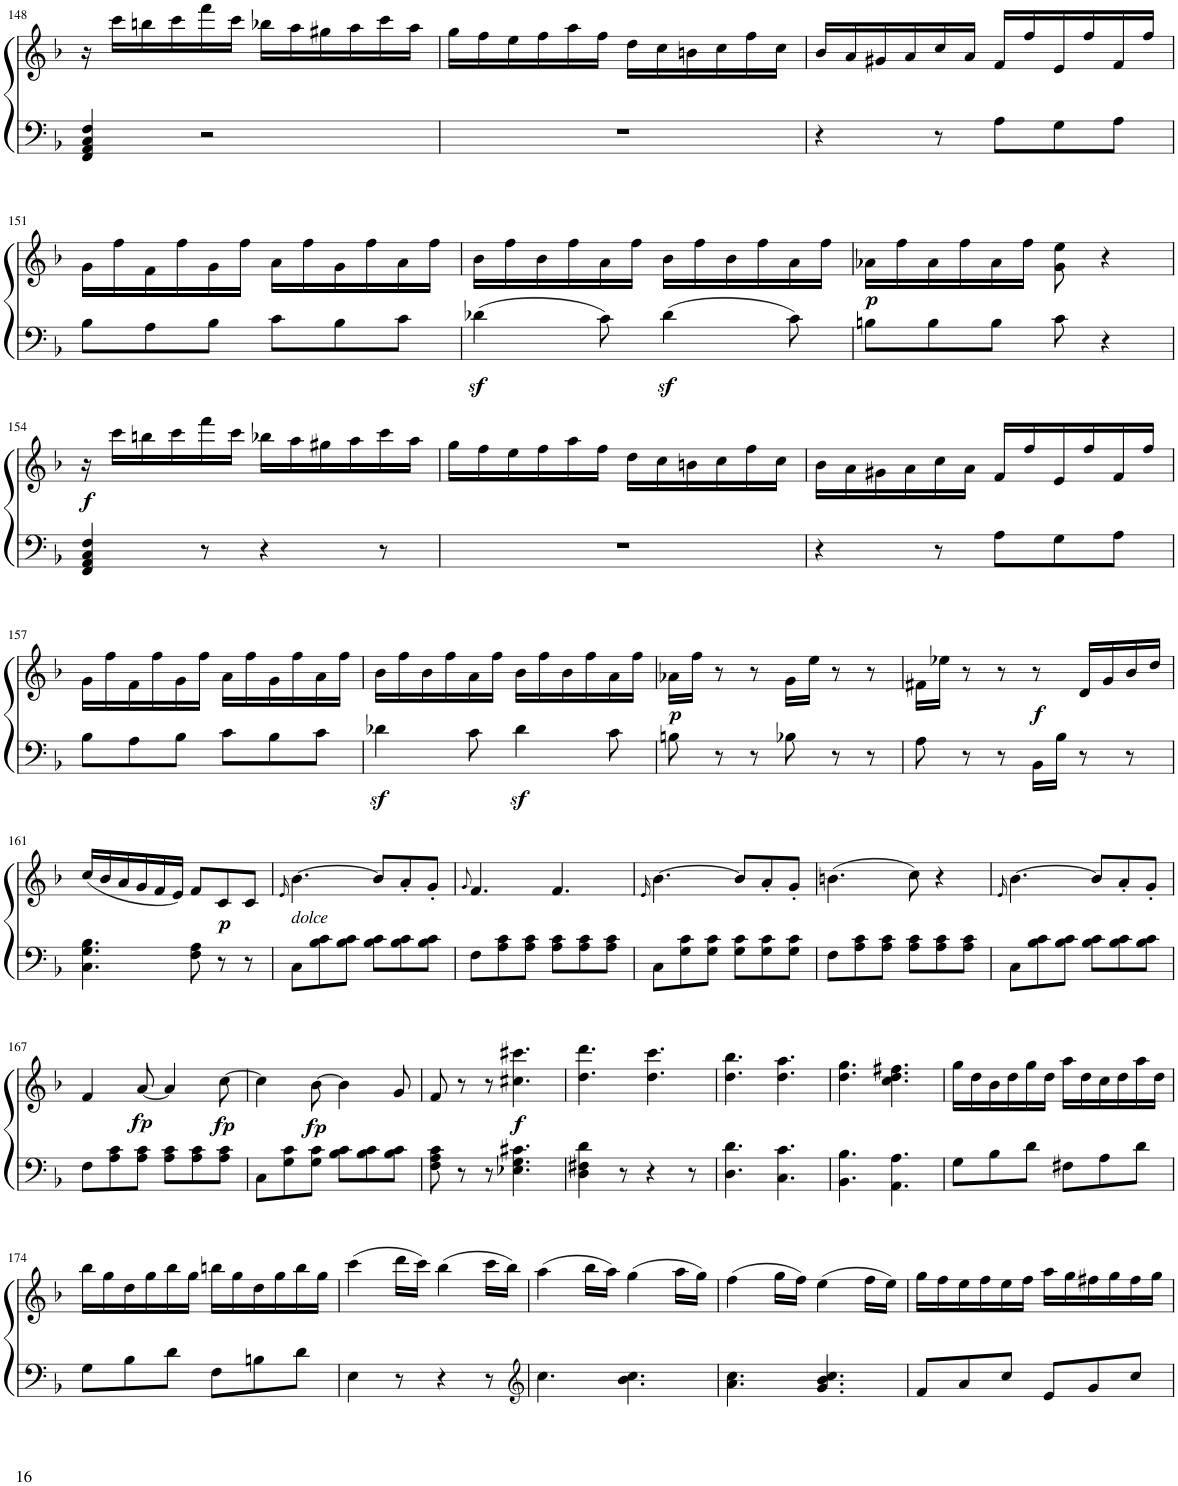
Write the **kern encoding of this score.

**kern	**kern	**dynam
*part1	*part1	*part1
*staff2	*staff1	*staff1/2
*I"Piano	*	*
*I'Pno.	*	*
!!LO:PB:g=z
*clefF4	*clefG2	*
*k[b-]	*k[b-]	*
*M6/8	*M6/8	*
=148	=148	=148
4FF/ 4AA/ 4C/ 4F/	16r	.
.	16ccc\LL	.
.	16bbn\	.
.	16ccc\	.
2r	16fff\	.
.	16ccc\JJ	.
.	16bb-X\LL	.
.	16aa\	.
.	16gg#X\	.
.	16aa\	.
.	16ccc\	.
.	16aa\JJ	.
=149	=149	=149
2.r	16gg\LL	.
.	16ff\	.
.	16ee\	.
.	16ff\	.
.	16aa\	.
.	16ff\JJ	.
.	16dd\LL	.
.	16cc\	.
.	16bn\	.
.	16cc\	.
.	16ff\	.
.	16cc\JJ	.
=150	=150	=150
4r	16b-/LL	.
.	16a/	.
.	16g#X/	.
.	16a/	.
8r	16cc/	.
.	16a/JJ	.
8A\L	16f/LL	.
.	16ff/	.
8G\	16e/	.
.	16ff/	.
8A\J	16f/	.
.	16ff/JJ	.
!!LO:LB:g=z
=151	=151	=151
8B-\L	16g\LL	.
.	16ff\	.
8A\	16f\	.
.	16ff\	.
8B-\J	16g\	.
.	16ff\JJ	.
8c\L	16a\LL	.
.	16ff\	.
8B-\	16g\	.
.	16ff\	.
8c\J	16a\	.
.	16ff\JJ	.
=152	=152	=152
4d-Xz<\	16b-\LL	.
.	16ff\	.
.	16b-\	.
.	16ff\	.
8c\	16a\	.
.	16ff\JJ	.
4d-z<\	16b-\LL	.
.	16ff\	.
.	16b-\	.
.	16ff\	.
8c\	16a\	.
.	16ff\JJ	.
=153	=153	=153
!	!	!LO:DY:b
8Bn\L	16a-X\LL	p
.	16ff\	.
8B\	16a-\	.
.	16ff\	.
8B\J	16a-\	.
.	16ff\JJ	.
8c\	8g\ 8ee\	.
4r	4r	.
!!LO:LB:g=z
=154	=154	=154
!	!	!LO:DY:b
4FF/ 4AA/ 4C/ 4F/	16r	f
.	16ccc\LL	.
.	16bbn\	.
.	16ccc\	.
8r	16fff\	.
.	16ccc\JJ	.
4r	16bb-X\LL	.
.	16aa\	.
.	16gg#X\	.
.	16aa\	.
8r	16ccc\	.
.	16aa\JJ	.
=155	=155	=155
2.r	16gg\LL	.
.	16ff\	.
.	16ee\	.
.	16ff\	.
.	16aa\	.
.	16ff\JJ	.
.	16dd\LL	.
.	16cc\	.
.	16bn\	.
.	16cc\	.
.	16ff\	.
.	16cc\JJ	.
=156	=156	=156
4r	16b-\LL	.
.	16a\	.
.	16g#X\	.
.	16a\	.
8r	16cc\	.
.	16a\JJ	.
8A\L	16f/LL	.
.	16ff/	.
8G\	16e/	.
.	16ff/	.
8A\J	16f/	.
.	16ff/JJ	.
!!LO:LB:g=z
=157	=157	=157
8B-\L	16g\LL	.
.	16ff\	.
8A\	16f\	.
.	16ff\	.
8B-\J	16g\	.
.	16ff\JJ	.
8c\L	16a\LL	.
.	16ff\	.
8B-\	16g\	.
.	16ff\	.
8c\J	16a\	.
.	16ff\JJ	.
=158	=158	=158
4d-Xz<\	16b-\LL	.
.	16ff\	.
.	16b-\	.
.	16ff\	.
8c\	16a\	.
.	16ff\JJ	.
4d-z<\	16b-\LL	.
.	16ff\	.
.	16b-\	.
.	16ff\	.
8c\	16a\	.
.	16ff\JJ	.
=159	=159	=159
!	!	!LO:DY:b
8Bn\	16a-X\LL	p
.	16ff\JJ	.
8r	8r	.
8r	8r	.
8B-X\	16g\LL	.
.	16ee\JJ	.
8r	8r	.
8r	8r	.
=160	=160	=160
8A\	16f#X\LL	.
.	16ee-X\JJ	.
8r	8r	.
8r	8r	.
!	!	!LO:DY:b
16BB-\LL	8r	f
16B-\JJ	.	.
8r	16d/LL	.
.	16g/	.
8r	16b-/	.
.	16dd/JJ	.
!!LO:LB:g=z
=161	=161	=161
4.C\ 4.G\ 4.B-\	(16cc/LL	.
.	16b-/	.
.	16a/	.
.	16g/	.
.	16f/	.
.	16e/JJ)	.
8F\ 8A\	8f/L	.
!	!	!LO:DY:b
8r	8c/	p
8r	8c/J	.
=162	=162	=162
.	16qe/	.
!	!LO:TX:b:i:t=dolce	!
8C\L	[4.b-\	.
8B-\ 8c\	.	.
8B-\ 8c\J	.	.
8B-\ 8c\L	8b-/L]	.
8B-\ 8c\	8a'/	.
8B-\ 8c\J	8g'/J	.
=163	=163	=163
.	8qg/	.
8F\L	4.f/	.
8A\ 8c\	.	.
8A\ 8c\J	.	.
8A\ 8c\L	4.f/	.
8A\ 8c\	.	.
8A\ 8c\J	.	.
=164	=164	=164
.	16qe/	.
8C\L	[4.b-\	.
8G\ 8c\	.	.
8G\ 8c\J	.	.
8G\ 8c\L	8b-/L]	.
8G\ 8c\	8a'/	.
8G\ 8c\J	8g'/J	.
=165	=165	=165
8F\L	(4.bn\	.
8A\ 8c\	.	.
8A\ 8c\J	.	.
8A\ 8c\L	8cc\)	.
8A\ 8c\	4r	.
8A\ 8c\J	.	.
=166	=166	=166
.	16qe/	.
8C\L	[4.b-\	.
8B-\ 8c\	.	.
8B-\ 8c\J	.	.
8B-\ 8c\L	8b-/L]	.
8B-\ 8c\	8a'/	.
8B-\ 8c\J	8g'/J	.
!!LO:LB:g=z
=167	=167	=167
8F\L	4f/	.
8A\ 8c\	.	.
!	!	!LO:DY:b
8A\ 8c\J	[8a/	fp
8A\ 8c\L	4a/]	.
8A\ 8c\	.	.
!	!	!LO:DY:b
8A\ 8c\J	[8cc\	fp
=168	=168	=168
8C\L	4cc\]	.
8G\ 8c\	.	.
!	!	!LO:DY:b
8G\ 8c\J	[8b-\	fp
8B-\ 8c\L	4b-\]	.
8B-\ 8c\	.	.
8B-\ 8c\J	8g/	.
=169	=169	=169
8F\ 8A\ 8c\	8f/	.
8r	8r	.
8r	8r	.
!	!	!LO:DY:b
4.E-X\ 4.G\ 4.c#X\	4.cc#X\ 4.ccc#X\	f
=170	=170	=170
4D\ 4F#X\ 4d\	4.dd\ 4.ddd\	.
8r	.	.
4r	4.dd\ 4.ccc\	.
8r	.	.
=171	=171	=171
4.D\ 4.d\	4.dd\ 4.bb-\	.
4.C\ 4.c\	4.dd\ 4.aa\	.
=172	=172	=172
4.BB-\ 4.B-\	4.dd\ 4.gg\	.
4.AA\ 4.A\	4.cc\ 4.dd\ 4.ff#X\	.
=173	=173	=173
8G\L	16gg\LL	.
.	16dd\	.
8B-\	16b-\	.
.	16dd\	.
8d\J	16gg\	.
.	16dd\JJ	.
8F#X\L	16aa\LL	.
.	16dd\	.
8A\	16cc\	.
.	16dd\	.
8d\J	16aa\	.
.	16dd\JJ	.
!!LO:LB:g=z
=174	=174	=174
8G\L	16bb-\LL	.
.	16gg\	.
8B-\	16dd\	.
.	16gg\	.
8d\J	16bb-\	.
.	16gg\JJ	.
8F\L	16bbn\LL	.
.	16gg\	.
8Bn\	16dd\	.
.	16gg\	.
8d\J	16bb\	.
.	16gg\JJ	.
=175	=175	=175
4E\	(4ccc\	.
8r	16ddd\LL	.
.	16ccc\JJ)	.
4r	(4bb-\	.
8r	16ccc\LL	.
.	16bb-\JJ)	.
=176	=176	=176
*clefG2	*	*
4.cc\	(4aa\	.
.	16bb-\LL	.
.	16aa\JJ)	.
4.b-\ 4.cc\	(4gg\	.
.	16aa\LL	.
.	16gg\JJ)	.
=177	=177	=177
4.a\ 4.cc\	(4ff\	.
.	16gg\LL	.
.	16ff\JJ)	.
4.g/ 4.b-/ 4.cc/	(4ee\	.
.	16ff\LL	.
.	16ee\JJ)	.
=178	=178	=178
8f/L	16gg\LL	.
.	16ff\	.
8a/	16ee\	.
.	16ff\	.
8cc/J	16ee\	.
.	16ff\JJ	.
8e/L	16aa\LL	.
.	16gg\	.
8g/	16ff#X\	.
.	16gg\	.
8cc/J	16ff#\	.
.	16gg\JJ	.
=	=	=
*-	*-	*-
